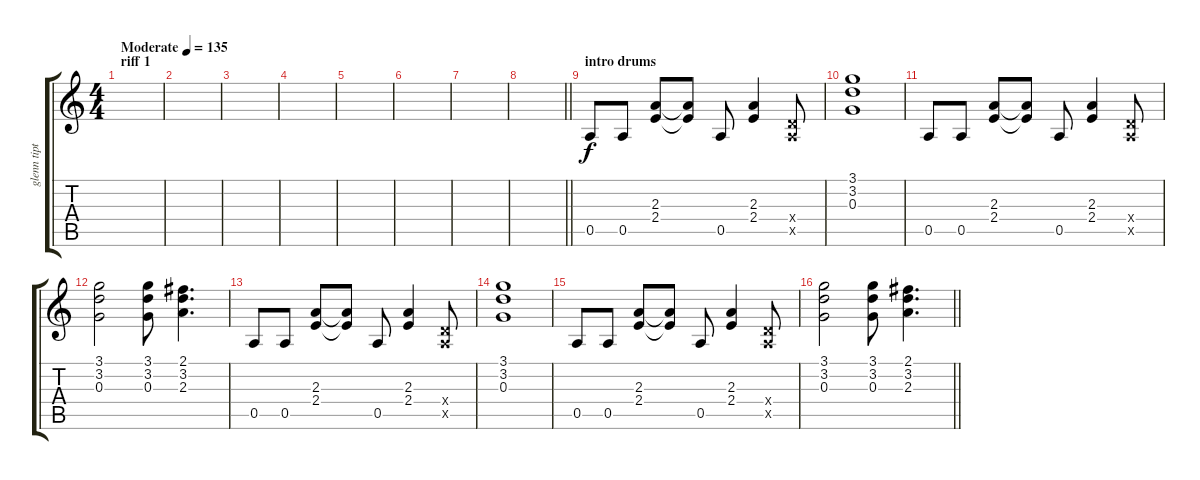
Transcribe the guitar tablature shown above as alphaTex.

\track ("glenn tipton" "glenn tipt") {instrument distortionguitar}
\staff {score tabs}
\tuning (E4 B3 G3 D3 A2 E2) {hide}
\ts (4 4)
\section ("" "riff 1")
\tempo (135 "Moderate")
\clef g2
\ks c
|
|
|
|
|
|
|
\barLineRight lightlight
|
\section ("" "intro drums")
0.5.8{balance 12} 0.5.8 (2.3 2.4).8 (2.3{t} 2.4{t}).8 0.5.8 (2.3 2.4).4 (0.4{x} 0.5{x}).8 |
(3.1 3.2 0.3).1 |
0.5.8 0.5.8 (2.3 2.4).8 (2.3{t} 2.4{t}).8 0.5.8 (2.3 2.4).4 (0.4{x} 0.5{x}).8 |
(3.1 3.2 0.3).2 (3.1 3.2 0.3).8 (2.1 3.2 2.3).4{d} |
0.5.8 0.5.8 (2.3 2.4).8 (2.3{t} 2.4{t}).8 0.5.8 (2.3 2.4).4 (0.4{x} 0.5{x}).8 |
(3.1 3.2 0.3).1 |
0.5.8 0.5.8 (2.3 2.4).8 (2.3{t} 2.4{t}).8 0.5.8 (2.3 2.4).4 (0.4{x} 0.5{x}).8 |
\barLineRight lightlight
(3.1 3.2 0.3).2 (3.1 3.2 0.3).8 (2.1 3.2 2.3).4{d}
